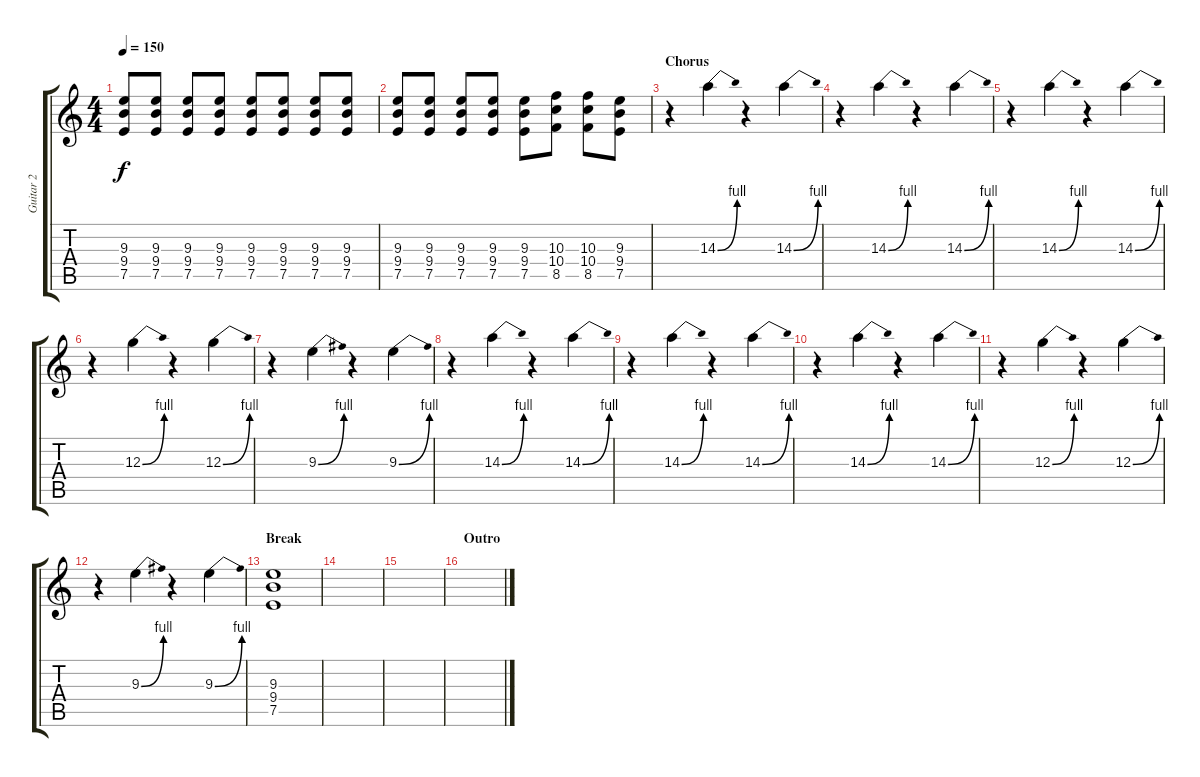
\track ("Guitar 2" "Guitar 2") {instrument overdrivenguitar}
\staff {score tabs}
\tuning (E4 B3 G3 D3 A2 E2) {hide}
\ts (4 4)
\tempo 150
\clef g2
\ks c
(9.3 9.4 7.5).8{dy f} (9.3 9.4 7.5).8 (9.3 9.4 7.5).8 (9.3 9.4 7.5).8 (9.3 9.4 7.5).8 (9.3 9.4 7.5).8 (9.3 9.4 7.5).8 (9.3 9.4 7.5).8 |
(9.3 9.4 7.5).8 (9.3 9.4 7.5).8 (9.3 9.4 7.5).8 (9.3 9.4 7.5).8 (9.3 9.4 7.5).8 (10.3 10.4 8.5).8 (10.3 10.4 8.5).8 (9.3 9.4 7.5).8 |
\section ("" "Chorus")
r.4 14.3{be (bend 0 0 60 4)}.4 r.4 14.3{be (bend 0 0 60 4)}.4 |
r.4 14.3{be (bend 0 0 60 4)}.4 r.4 14.3{be (bend 0 0 60 4)}.4 |
r.4 14.3{be (bend 0 0 60 4)}.4 r.4 14.3{be (bend 0 0 60 4)}.4 |
r.4 12.3{be (bend 0 0 60 4)}.4 r.4 12.3{be (bend 0 0 60 4)}.4 |
r.4 9.3{be (bend 0 0 60 4)}.4 r.4 9.3{be (bend 0 0 60 4)}.4 |
r.4 14.3{be (bend 0 0 60 4)}.4 r.4 14.3{be (bend 0 0 60 4)}.4 |
r.4 14.3{be (bend 0 0 60 4)}.4 r.4 14.3{be (bend 0 0 60 4)}.4 |
r.4 14.3{be (bend 0 0 60 4)}.4 r.4 14.3{be (bend 0 0 60 4)}.4 |
r.4 12.3{be (bend 0 0 60 4)}.4 r.4 12.3{be (bend 0 0 60 4)}.4 |
r.4 9.3{be (bend 0 0 60 4)}.4 r.4 9.3{be (bend 0 0 60 4)}.4 |
\section ("" "Break")
(9.3 9.4 7.5).1 |
|
|
\section ("" "Outro")
